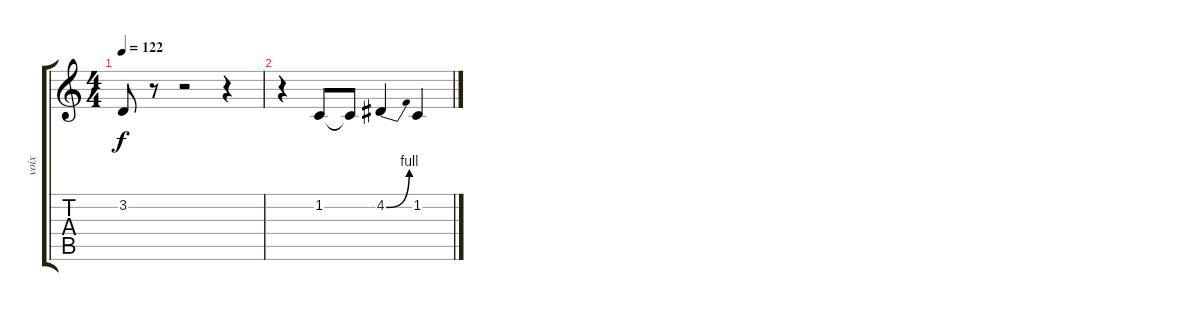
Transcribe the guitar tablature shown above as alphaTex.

\track ("voix" "voix") {instrument voiceoohs}
\staff {score tabs}
\tuning (E4 B3 G3 D3 A2 E2) {hide}
\ts (4 4)
\tempo 122
\clef g2
\ks c
3.2{t}.8{dy f} r.8 r.2 r.4 |
r.4 1.2.8 1.2{t}.8 4.2{be (bend 0 0 60 4)}.4 1.2.4
